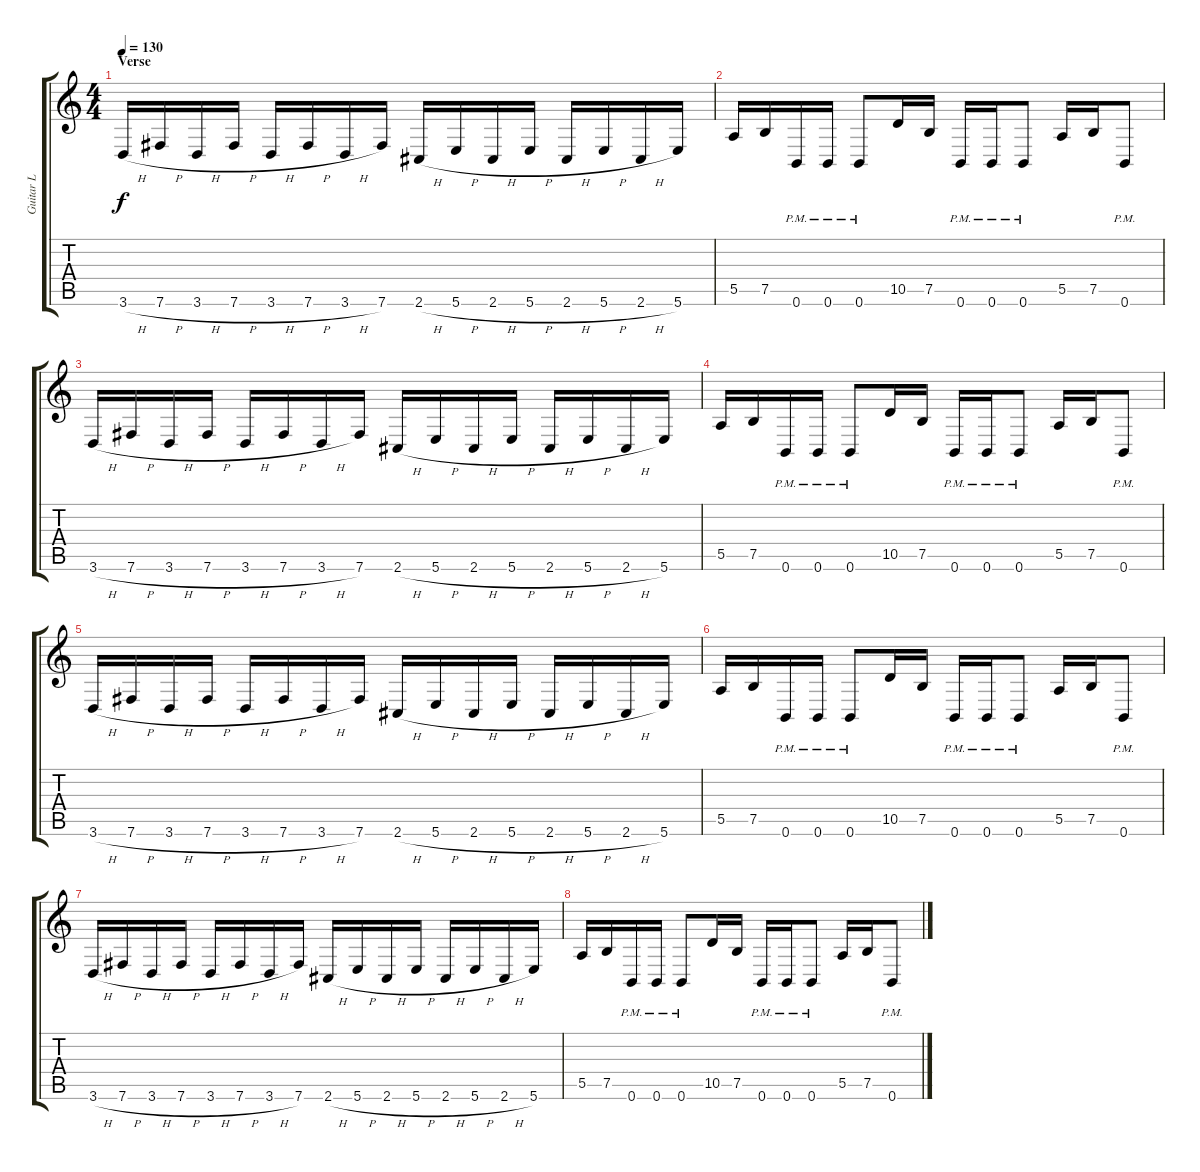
\track ("Guitar L" "Guitar L") {instrument distortionguitar}
\staff {score tabs}
\tuning (B3 Gb3 D3 A2 E2 B1) {hide}
\ts (4 4)
\section ("" "Verse")
\tempo 130
\clef g2
\ks c
3.6{h}.16{dy f} 7.6{h}.16 3.6{h}.16 7.6{h}.16 3.6{h}.16 7.6{h}.16 3.6{h}.16 7.6.16 2.6{h}.16 5.6{h}.16 2.6{h}.16 5.6{h}.16 2.6{h}.16 5.6{h}.16 2.6{h}.16 5.6.16 |
5.5.16 7.5.16 0.6{pm}.16 0.6{pm}.16 0.6{pm}.8 10.5.16 7.5.16 0.6{pm}.16 0.6{pm}.16 0.6{pm}.8 5.5.16 7.5.16 0.6{pm}.8 |
3.6{h}.16 7.6{h}.16 3.6{h}.16 7.6{h}.16 3.6{h}.16 7.6{h}.16 3.6{h}.16 7.6.16 2.6{h}.16 5.6{h}.16 2.6{h}.16 5.6{h}.16 2.6{h}.16 5.6{h}.16 2.6{h}.16 5.6.16 |
5.5.16 7.5.16 0.6{pm}.16 0.6{pm}.16 0.6{pm}.8 10.5.16 7.5.16 0.6{pm}.16 0.6{pm}.16 0.6{pm}.8 5.5.16 7.5.16 0.6{pm}.8 |
3.6{h}.16 7.6{h}.16 3.6{h}.16 7.6{h}.16 3.6{h}.16 7.6{h}.16 3.6{h}.16 7.6.16 2.6{h}.16 5.6{h}.16 2.6{h}.16 5.6{h}.16 2.6{h}.16 5.6{h}.16 2.6{h}.16 5.6.16 |
5.5.16 7.5.16 0.6{pm}.16 0.6{pm}.16 0.6{pm}.8 10.5.16 7.5.16 0.6{pm}.16 0.6{pm}.16 0.6{pm}.8 5.5.16 7.5.16 0.6{pm}.8 |
3.6{h}.16 7.6{h}.16 3.6{h}.16 7.6{h}.16 3.6{h}.16 7.6{h}.16 3.6{h}.16 7.6.16 2.6{h}.16 5.6{h}.16 2.6{h}.16 5.6{h}.16 2.6{h}.16 5.6{h}.16 2.6{h}.16 5.6.16 |
5.5.16 7.5.16 0.6{pm}.16 0.6{pm}.16 0.6{pm}.8 10.5.16 7.5.16 0.6{pm}.16 0.6{pm}.16 0.6{pm}.8 5.5.16 7.5.16 0.6{pm}.8
